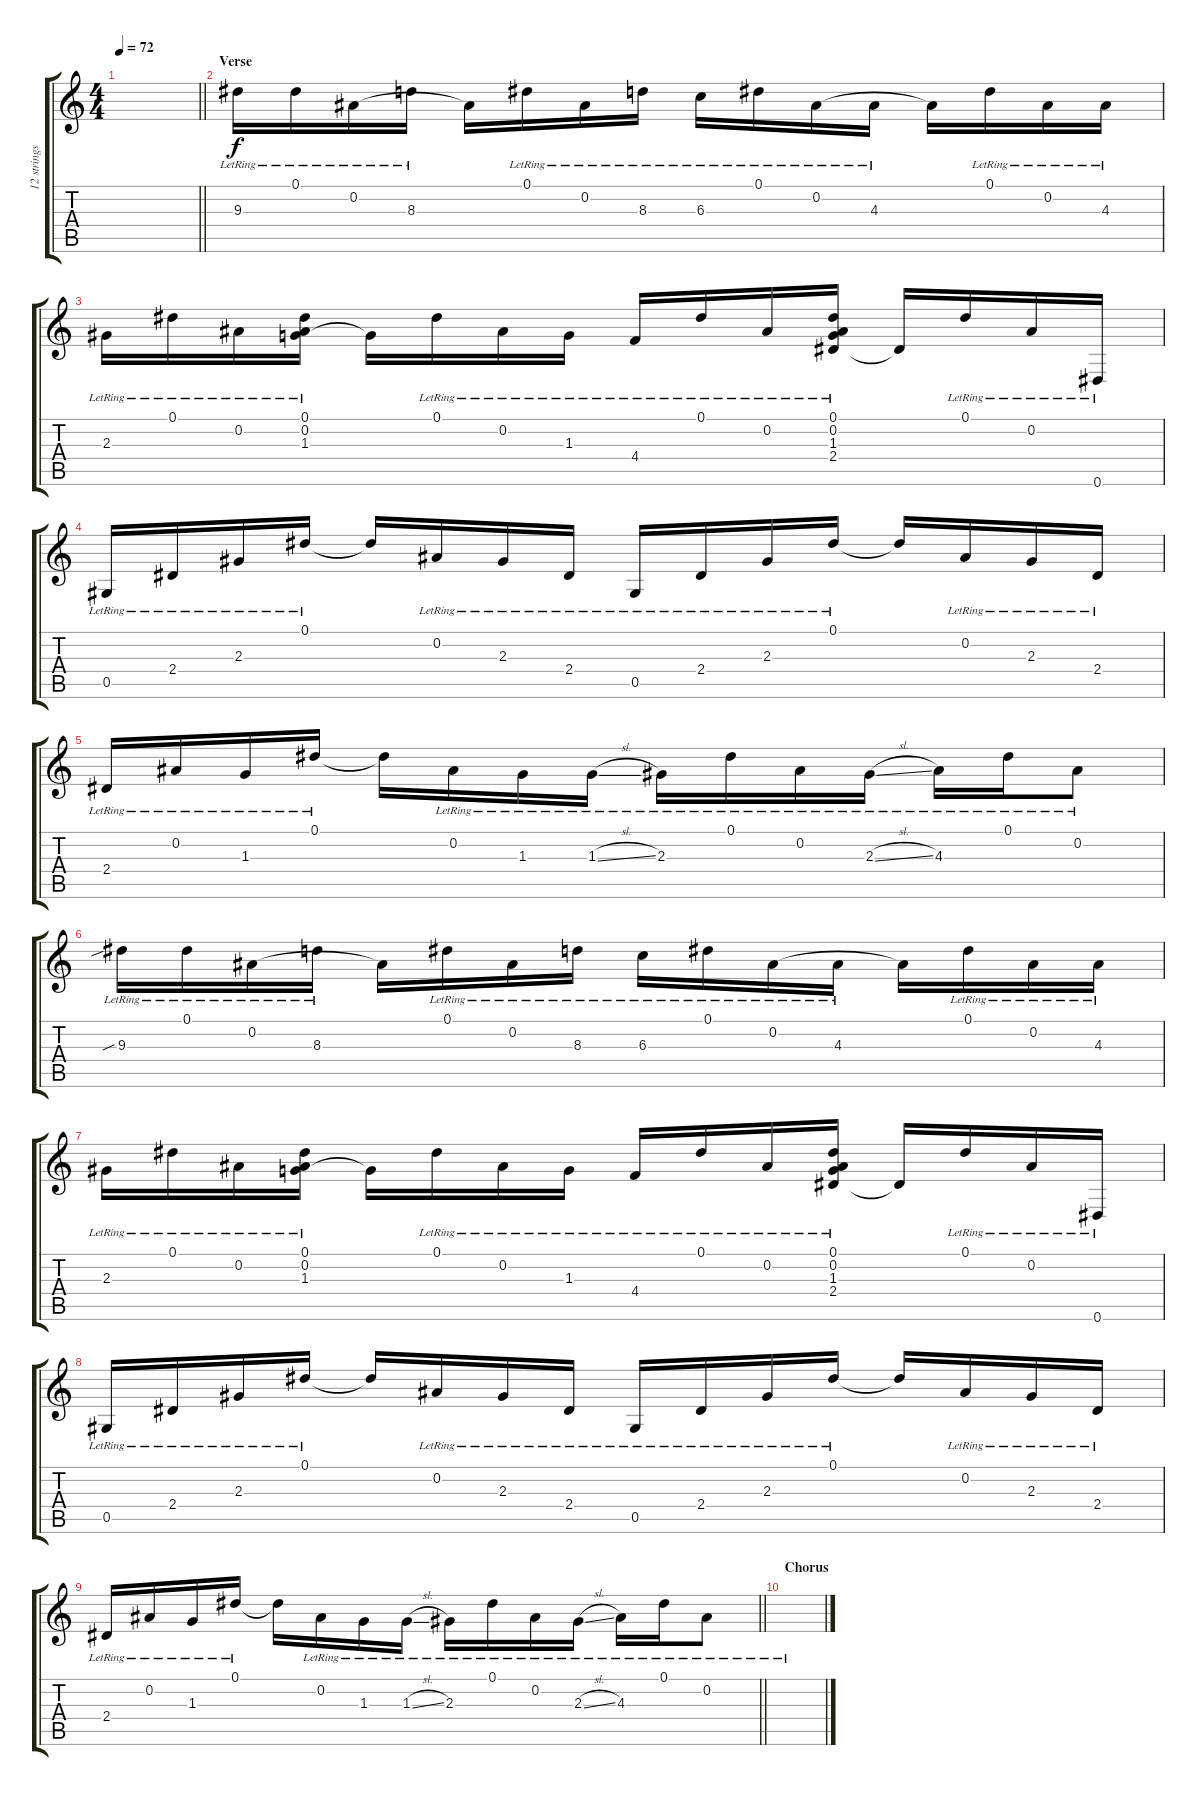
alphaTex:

\track ("12 strings" "12 strings") {instrument electricguitarclean}
\staff {score tabs}
\tuning (Eb4 Bb3 Gb3 Db3 Ab2 Eb2) {hide}
\ts (4 4)
\tempo 72
\clef g2
\barLineRight lightlight
\ks c
|
\section ("" "Verse")
9.3{lr}.16 0.1{lr}.16 0.2{lr}.16 8.3{lr}.16 0.2{t}.16 0.1{lr}.16 0.2{lr}.16 8.3{lr}.16 6.3{lr}.16 0.1{lr}.16 0.2{lr}.16 4.3{lr}.16 0.2{t}.16 0.1{lr}.16 0.2{lr}.16 4.3{lr}.16 |
2.3{lr}.16 0.1{lr}.16 0.2{lr}.16 (0.1{lr} 0.2{lr} 1.3{lr}).16 1.3{t}.16 0.1{lr}.16 0.2{lr}.16 1.3{lr}.16 4.4{lr}.16 0.1{lr}.16 0.2{lr}.16 (0.1{lr} 0.2{lr} 1.3{lr} 2.4{lr}).16 2.4{t}.16 0.1{lr}.16 0.2{lr}.16 0.6{lr}.16 |
0.5{lr}.16 2.4{lr}.16 2.3{lr}.16 0.1{lr}.16 0.1{t}.16 0.2{lr}.16 2.3{lr}.16 2.4{lr}.16 0.5{lr}.16 2.4{lr}.16 2.3{lr}.16 0.1{lr}.16 0.1{t}.16 0.2{lr}.16 2.3{lr}.16 2.4{lr}.16 |
2.4{lr}.16 0.2{lr}.16 1.3{lr}.16 0.1{lr}.16 0.1{t}.16 0.2{lr}.16 1.3{lr}.16 1.3{sl lr}.16 2.3{lr}.16 0.1{lr}.16 0.2{lr}.16 2.3{sl lr}.16 4.3{lr}.16 0.1{lr}.16 0.2{lr}.8 |
9.3{sib lr}.16 0.1{lr}.16 0.2{lr}.16 8.3{lr}.16 0.2{t}.16 0.1{lr}.16 0.2{lr}.16 8.3{lr}.16 6.3{lr}.16 0.1{lr}.16 0.2{lr}.16 4.3{lr}.16 0.2{t}.16 0.1{lr}.16 0.2{lr}.16 4.3{lr}.16 |
2.3{lr}.16 0.1{lr}.16 0.2{lr}.16 (0.1{lr} 0.2{lr} 1.3{lr}).16 1.3{t}.16 0.1{lr}.16 0.2{lr}.16 1.3{lr}.16 4.4{lr}.16 0.1{lr}.16 0.2{lr}.16 (0.1{lr} 0.2{lr} 1.3{lr} 2.4{lr}).16 2.4{t}.16 0.1{lr}.16 0.2{lr}.16 0.6{lr}.16 |
0.5{lr}.16 2.4{lr}.16 2.3{lr}.16 0.1{lr}.16 0.1{t}.16 0.2{lr}.16 2.3{lr}.16 2.4{lr}.16 0.5{lr}.16 2.4{lr}.16 2.3{lr}.16 0.1{lr}.16 0.1{t}.16 0.2{lr}.16 2.3{lr}.16 2.4{lr}.16 |
\barLineRight lightlight
2.4{lr}.16 0.2{lr}.16 1.3{lr}.16 0.1{lr}.16 0.1{t}.16 0.2{lr}.16 1.3{lr}.16 1.3{sl lr}.16 2.3{lr}.16 0.1{lr}.16 0.2{lr}.16 2.3{sl lr}.16 4.3{lr}.16 0.1{lr}.16 0.2{lr}.8 |
\section ("" "Chorus")
